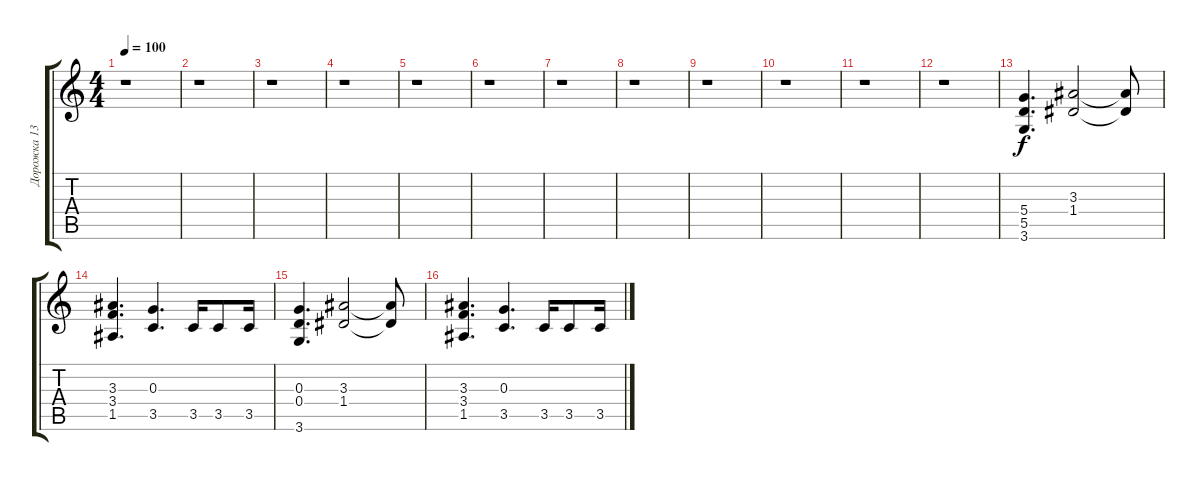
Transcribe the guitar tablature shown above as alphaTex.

\track ("Дорожка 13" "Дорожка 13") {instrument distortionguitar}
\staff {score tabs}
\tuning (E4 B3 G3 D3 A2 E2) {hide}
\ts (4 4)
\tempo 100
\clef g2
\ks c
r.1{dy f} |
r.1 |
r.1 |
r.1 |
r.1 |
r.1 |
r.1 |
r.1 |
r.1 |
r.1 |
r.1 |
r.1 |
(5.4 5.5 3.6).4{d} (3.3 1.4).2 (3.3{t} 1.4{t}).8 |
(3.3 3.4 1.5).4{d} (0.3 3.5).4{d} 3.5.16 3.5.8 3.5.16 |
(0.3 0.4 3.6).4{d} (3.3 1.4).2 (3.3{t} 1.4{t}).8 |
(3.3 3.4 1.5).4{d} (0.3 3.5).4{d} 3.5.16 3.5.8 3.5.16
